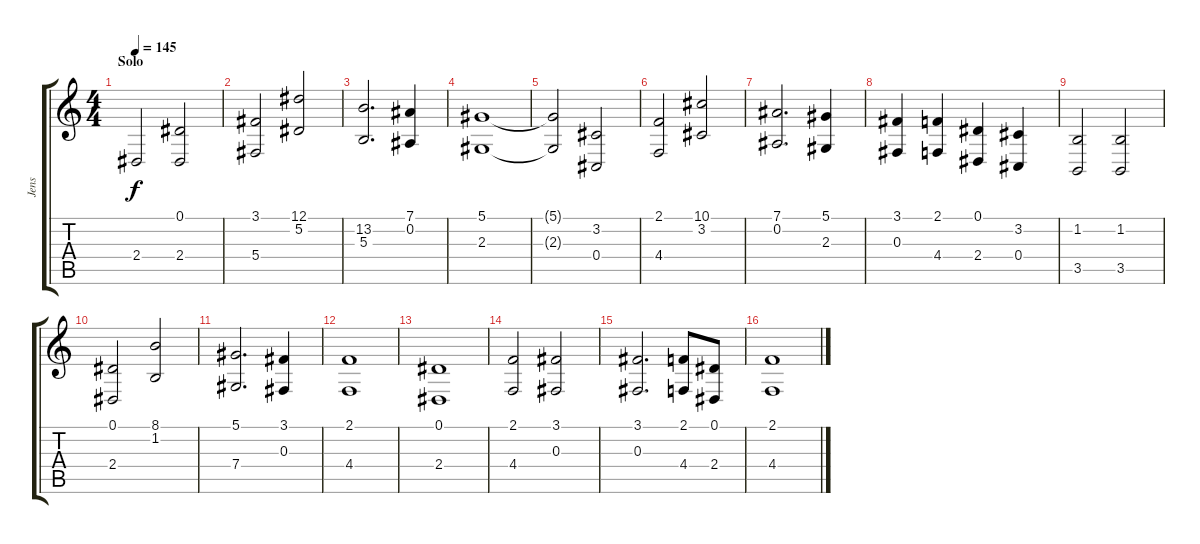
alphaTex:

\track ("Jens" "Jens") {instrument stringensemble1}
\staff {score tabs}
\tuning (Eb4 Bb3 Gb3 Db3 Ab2 Eb2) {hide}
\ts (4 4)
\section ("" "Solo")
\tempo 145
\clef g2
\ks c
2.4.2{dy f volume 13} (0.1 2.4).2 |
(3.1 5.4).2 (12.1 5.2).2 |
(13.2 5.3).2{d} (7.1 0.2).4 |
(5.1 2.3).1 |
(5.1{t} 2.3{t}).2 (3.2 0.4).2 |
(2.1 4.4).2 (10.1 3.2).2 |
(7.1 0.2).2{d} (5.1 2.3).4 |
(3.1 0.3).4 (2.1 4.4).4 (0.1 2.4).4 (3.2 0.4).4 |
(1.2 3.5).2 (1.2 3.5).2 |
(0.1 2.4).2 (8.1 1.2).2 |
(5.1 7.4).2{d} (3.1 0.3).4 |
(2.1 4.4).1 |
(0.1 2.4).1 |
(2.1 4.4).2 (3.1 0.3).2 |
(3.1 0.3).2{d} (2.1 4.4).8 (0.1 2.4).8 |
(2.1 4.4).1
